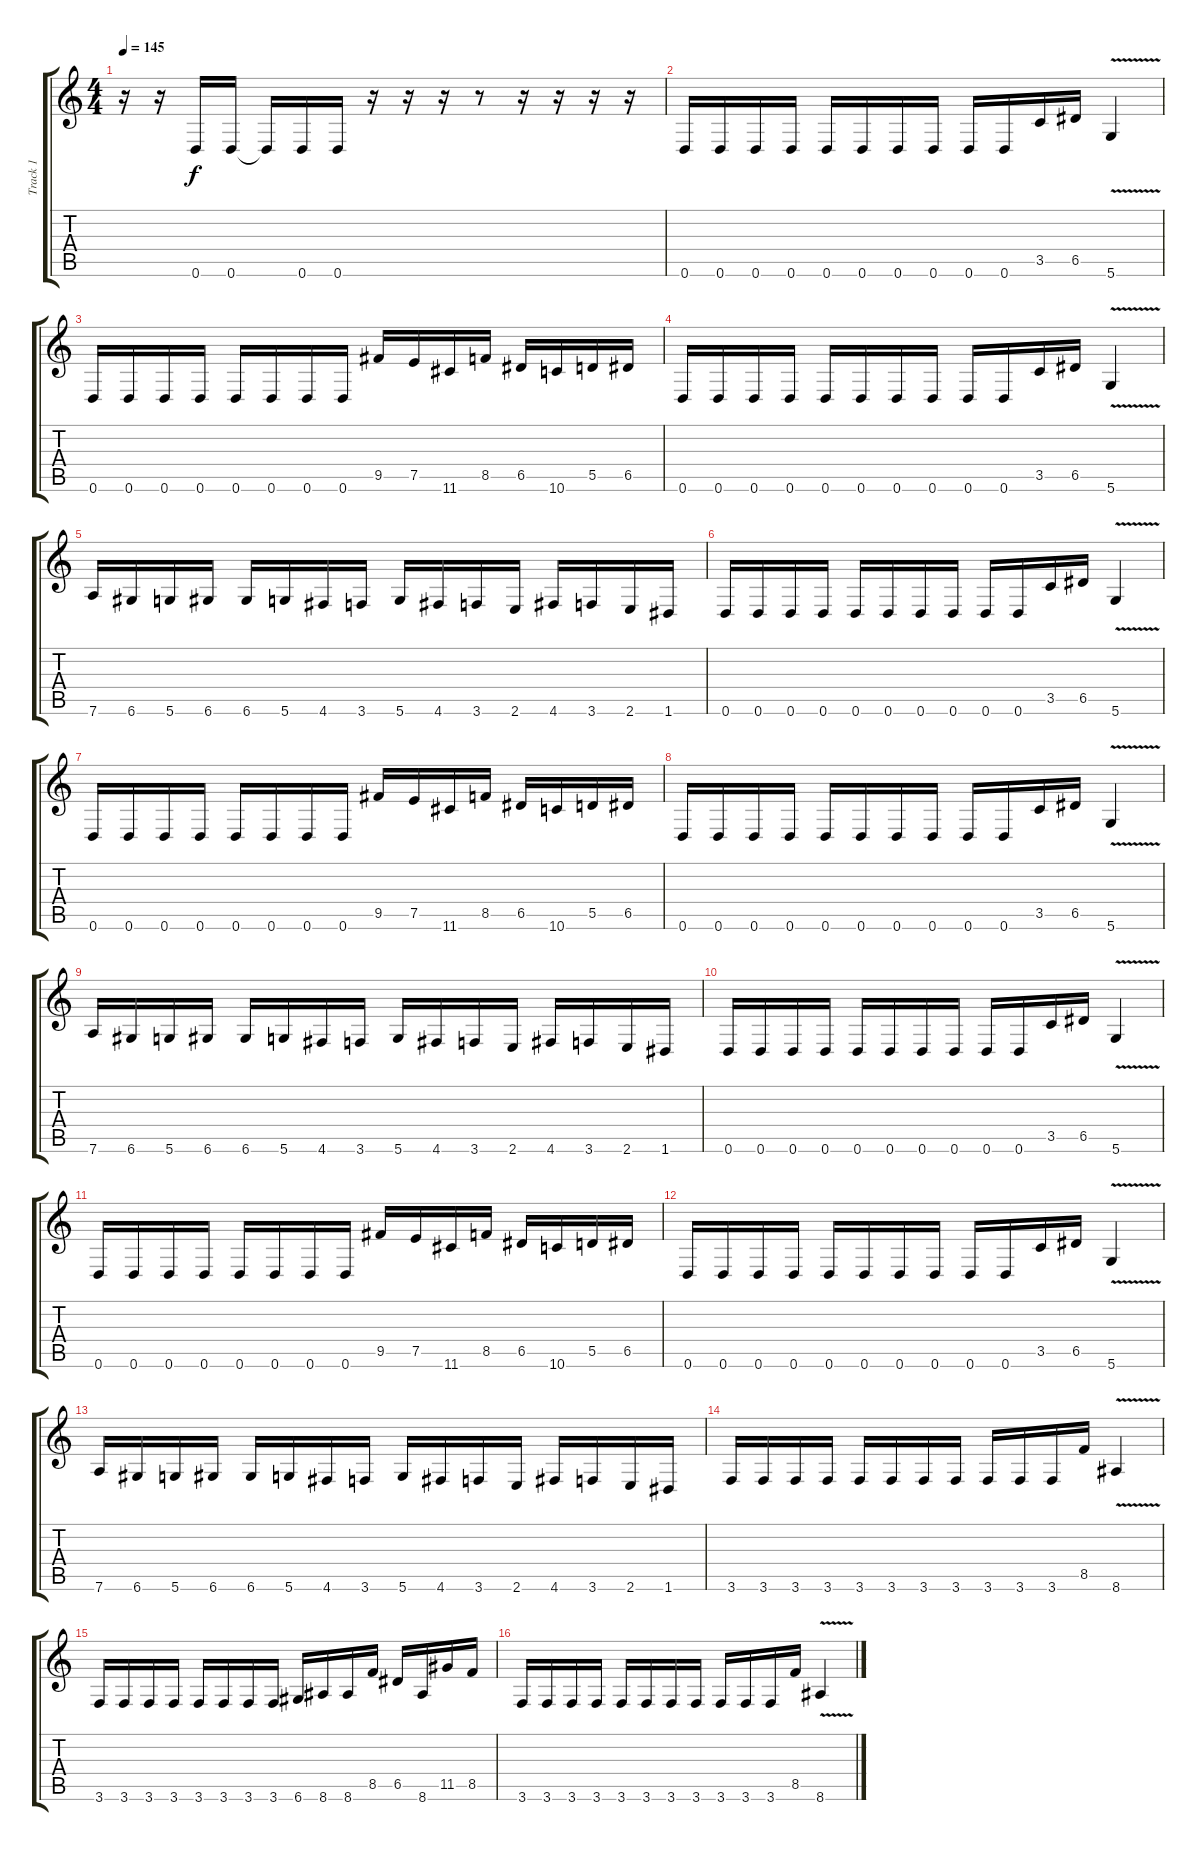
\track ("Track 1" "Track 1") {instrument distortionguitar}
\staff {score tabs}
\tuning (E4 B3 G3 D3 A2 D2) {hide}
\ts (4 4)
\tempo 145
\clef g2
\ks c
r.16{dy f} r.16 0.6.16 0.6.16 0.6{t}.16 0.6.16 0.6.16 r.16 r.16 r.16 r.8 r.16 r.16 r.16 r.16 |
0.6.16 0.6.16 0.6.16 0.6.16 0.6.16 0.6.16 0.6.16 0.6.16 0.6.16 0.6.16 3.5.16 6.5.16 5.6{v}.4 |
0.6.16 0.6.16 0.6.16 0.6.16 0.6.16 0.6.16 0.6.16 0.6.16 9.5.16 7.5.16 11.6.16 8.5.16 6.5.16 10.6.16 5.5.16 6.5.16 |
0.6.16 0.6.16 0.6.16 0.6.16 0.6.16 0.6.16 0.6.16 0.6.16 0.6.16 0.6.16 3.5.16 6.5.16 5.6{v}.4 |
7.6.16 6.6.16 5.6.16 6.6.16 6.6.16 5.6.16 4.6.16 3.6.16 5.6.16 4.6.16 3.6.16 2.6.16 4.6.16 3.6.16 2.6.16 1.6.16 |
0.6.16 0.6.16 0.6.16 0.6.16 0.6.16 0.6.16 0.6.16 0.6.16 0.6.16 0.6.16 3.5.16 6.5.16 5.6{v}.4 |
0.6.16 0.6.16 0.6.16 0.6.16 0.6.16 0.6.16 0.6.16 0.6.16 9.5.16 7.5.16 11.6.16 8.5.16 6.5.16 10.6.16 5.5.16 6.5.16 |
0.6.16 0.6.16 0.6.16 0.6.16 0.6.16 0.6.16 0.6.16 0.6.16 0.6.16 0.6.16 3.5.16 6.5.16 5.6{v}.4 |
7.6.16 6.6.16 5.6.16 6.6.16 6.6.16 5.6.16 4.6.16 3.6.16 5.6.16 4.6.16 3.6.16 2.6.16 4.6.16 3.6.16 2.6.16 1.6.16 |
0.6.16 0.6.16 0.6.16 0.6.16 0.6.16 0.6.16 0.6.16 0.6.16 0.6.16 0.6.16 3.5.16 6.5.16 5.6{v}.4 |
0.6.16 0.6.16 0.6.16 0.6.16 0.6.16 0.6.16 0.6.16 0.6.16 9.5.16 7.5.16 11.6.16 8.5.16 6.5.16 10.6.16 5.5.16 6.5.16 |
0.6.16 0.6.16 0.6.16 0.6.16 0.6.16 0.6.16 0.6.16 0.6.16 0.6.16 0.6.16 3.5.16 6.5.16 5.6{v}.4 |
7.6.16 6.6.16 5.6.16 6.6.16 6.6.16 5.6.16 4.6.16 3.6.16 5.6.16 4.6.16 3.6.16 2.6.16 4.6.16 3.6.16 2.6.16 1.6.16 |
3.6.16 3.6.16 3.6.16 3.6.16 3.6.16 3.6.16 3.6.16 3.6.16 3.6.16 3.6.16 3.6.16 8.5.16 8.6{v}.4 |
3.6.16 3.6.16 3.6.16 3.6.16 3.6.16 3.6.16 3.6.16 3.6.16 6.6.16 8.6.16 8.6.16 8.5.16 6.5.16 8.6.16 11.5.16 8.5.16 |
3.6.16 3.6.16 3.6.16 3.6.16 3.6.16 3.6.16 3.6.16 3.6.16 3.6.16 3.6.16 3.6.16 8.5.16 8.6{v}.4
